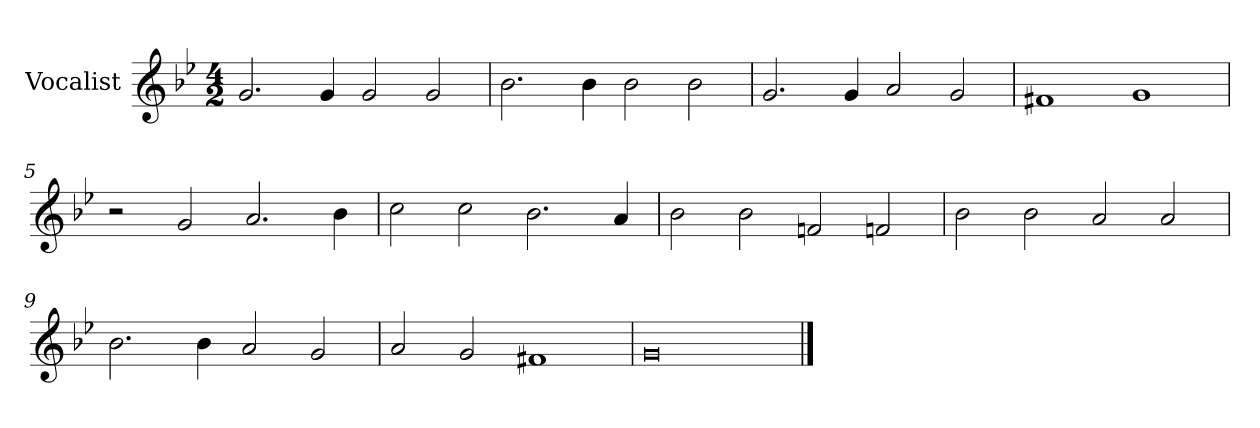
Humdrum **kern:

**kern
*part1
*staff1
*I"Vocalist
*k[b-e-]
*g:
*M4/2
=1
2.g
4g
2g
2g
=2
2.b-
4b-
2b-
2b-
=3
2.g
4g
2a
2g
=4
1f#X
1g
=5
2r
2g
2.a
4b-
=6
2cc
2cc
2.b-
4a
=7
2b-
2b-
2fn
2fn
=8
2b-
2b-
2a
2a
=9
2.b-
4b-
2a
2g
=10
2a
2g
1f#X
=11
0g
==
*-
